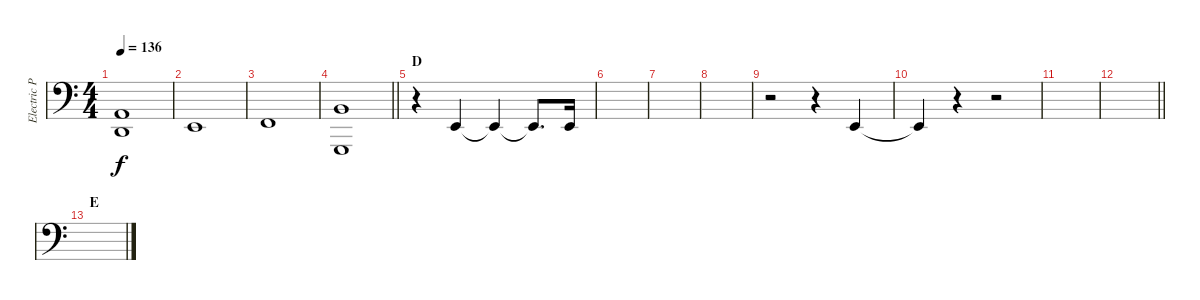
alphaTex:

\track ("Electric Piano II (Bass - Left Hand)" "Electric P") {instrument electricgrandpiano}
\staff {score}
\tuning (G2 D2 A1 D1) {hide}
\ts (4 4)
\tempo 136
\clef f4
\ks c
(2.1 0.2).1{dy f} |
2.2.1 |
3.2.1 |
\barLineRight lightlight
(4.1 5.4).1 |
\section ("" "D")
r.4 2.2.4 2.2{t}.4 2.2{t}.8{d} 2.2.16 |
|
|
|
r.2 r.4 2.2.4 |
2.2{t}.4 r.4 r.2 |
|
\barLineRight lightlight
|
\section ("" "E")
